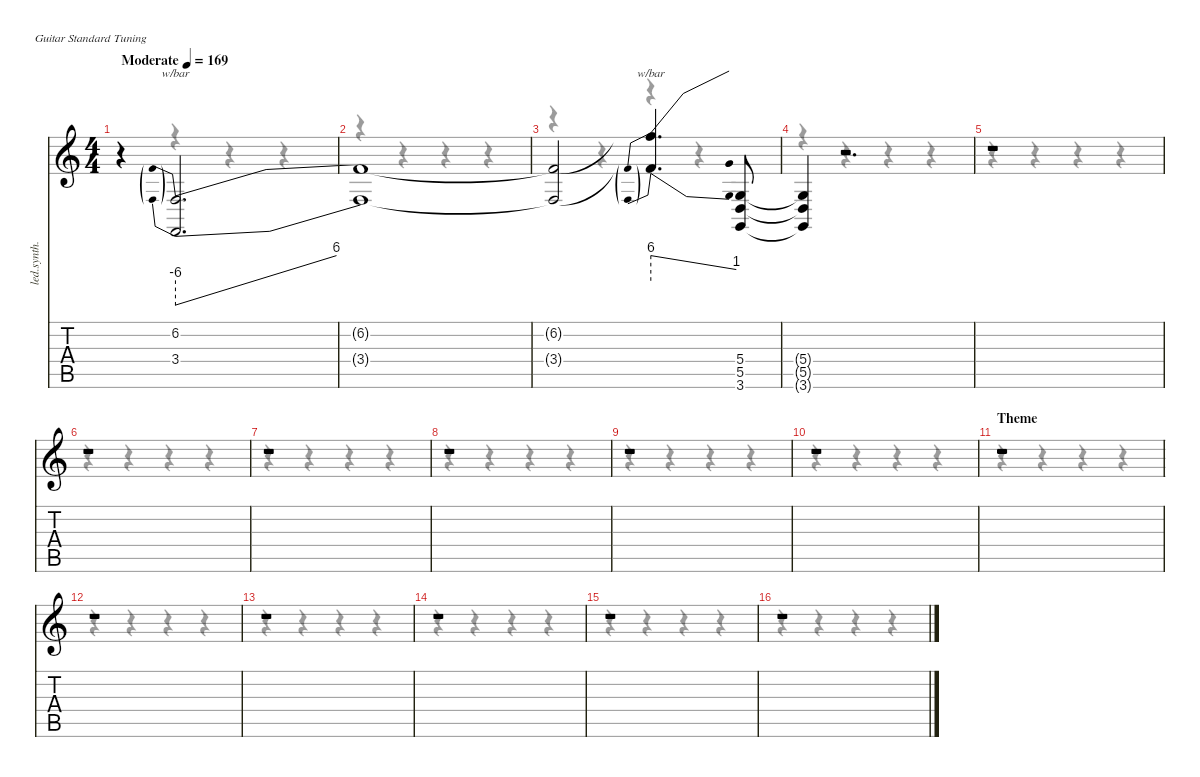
\defaultSystemsLayout 4
\hideDynamics
\bracketExtendMode nobrackets
\otherSystemsTrackNameOrientation horizontal
\track ("Airplane" "led.synth.") {instrument lead2sawtooth}
\staff {score tabs}
\tuning (E4 B3 G3 D3 A2 E2)
\voice
\ts (4 4)
\beaming (8 2 2 2 2)
\tempo (169 "Moderate")
\clef g2
\ks c
r.4{dy mf instrument lead2sawtooth} (6.2 3.4).2{d tbe (predivedive default 0 -24 60 24)} |
(6.2{t} 3.4{t}).1{dy f} |
(6.2{t} 3.4{t}).2 (6.2{t} 3.4{t}).4{d tbe (predivedive default 0 24 60 4)} (5.4 5.5 3.6).8 |
(5.4{t} 5.5{t} 3.6{t}).4 r.2{d} |
r.1 |
r.1 |
r.1 |
r.1 |
r.1 |
r.1 |
\section ("" "Theme")
r.1 |
r.1 |
r.1 |
r.1 |
r.1 |
r.1
\voice
\clef g2
\ottava regular
\simile none
\ks c
r.4{dy mf} r.4 r.4 r.4 |
r.4 r.4 r.4 r.4 |
r.4 r.4 r.4 r.4 |
r.4 r.4 r.4 r.4 |
r.4 r.4 r.4 r.4 |
r.4 r.4 r.4 r.4 |
r.4 r.4 r.4 r.4 |
r.4 r.4 r.4 r.4 |
r.4 r.4 r.4 r.4 |
r.4 r.4 r.4 r.4 |
r.4 r.4 r.4 r.4 |
r.4 r.4 r.4 r.4 |
r.4 r.4 r.4 r.4 |
r.4 r.4 r.4 r.4 |
r.4 r.4 r.4 r.4 |
r.4 r.4 r.4 r.4
